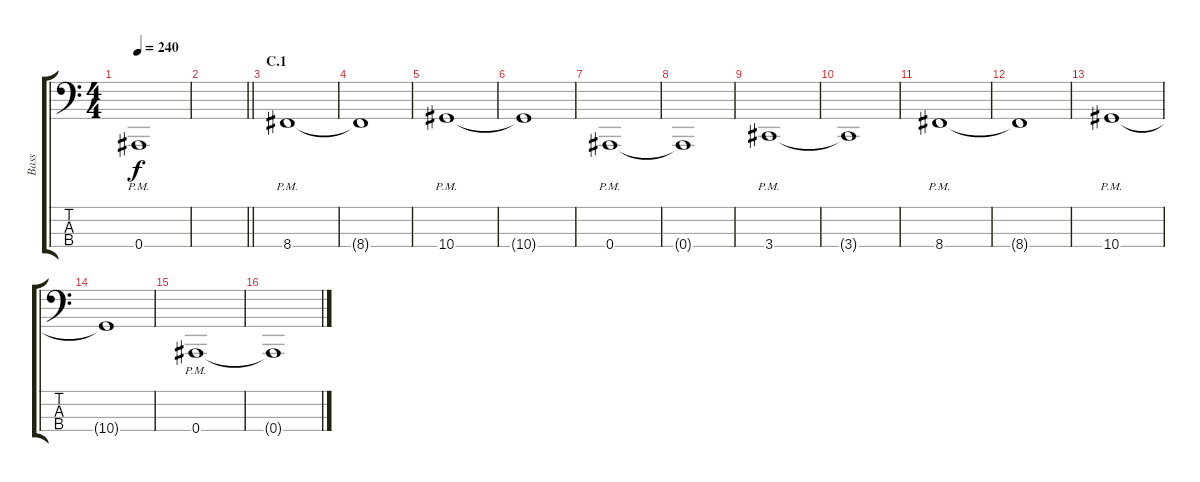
\track ("Bass" "Bass") {instrument electricbasspick}
\staff {score tabs}
\tuning (Eb2 Bb1 F1 Bb0) {hide}
\ts (4 4)
\tempo 240
\clef f4
\ks c
0.4{pm}.1{dy f} |
\barLineRight lightlight
|
\section ("" "C.1")
8.4{pm}.1 |
8.4{t}.1 |
10.4{pm}.1 |
10.4{t}.1 |
0.4{pm}.1 |
0.4{t}.1 |
3.4{pm}.1 |
3.4{t}.1 |
8.4{pm}.1 |
8.4{t}.1 |
10.4{pm}.1 |
10.4{t}.1 |
0.4{pm}.1 |
0.4{t}.1
